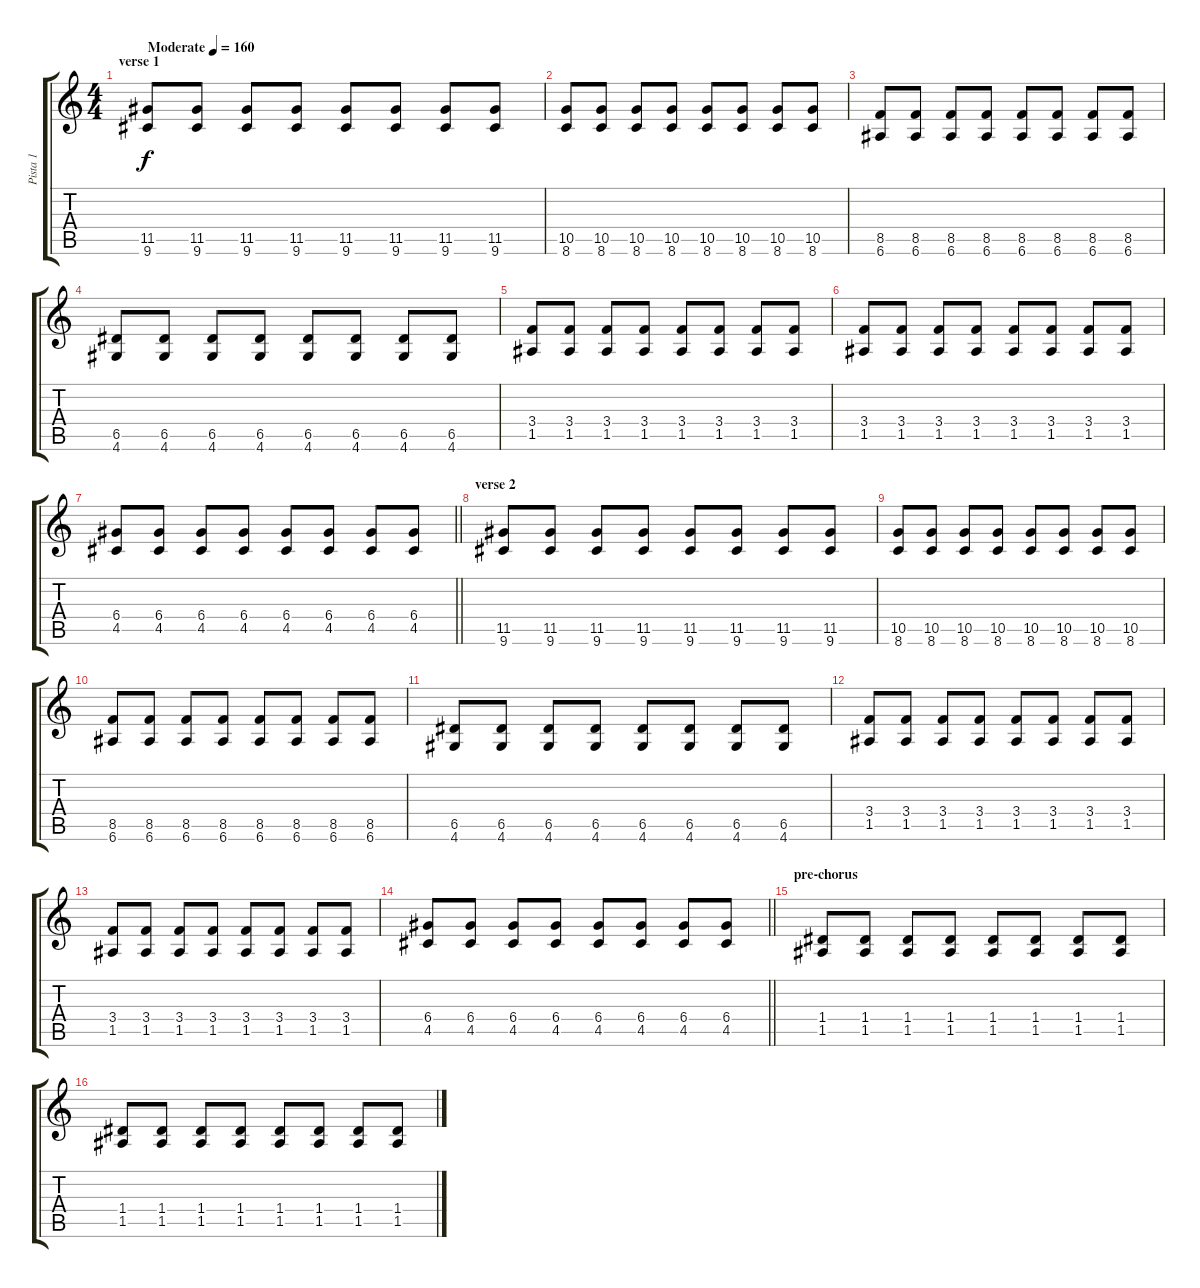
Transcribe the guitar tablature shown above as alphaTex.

\track ("Pista 1" "Pista 1") {instrument overdrivenguitar}
\staff {score tabs}
\tuning (E4 B3 G3 D3 A2 E2) {hide}
\ts (4 4)
\section ("" "verse 1")
\tempo (160 "Moderate")
\clef g2
\ks c
(11.5 9.6).8{dy f instrument overdrivenguitar} (11.5 9.6).8 (11.5 9.6).8 (11.5 9.6).8 (11.5 9.6).8 (11.5 9.6).8 (11.5 9.6).8 (11.5 9.6).8 |
(10.5 8.6).8 (10.5 8.6).8 (10.5 8.6).8 (10.5 8.6).8 (10.5 8.6).8 (10.5 8.6).8 (10.5 8.6).8 (10.5 8.6).8 |
(8.5 6.6).8 (8.5 6.6).8 (8.5 6.6).8 (8.5 6.6).8 (8.5 6.6).8 (8.5 6.6).8 (8.5 6.6).8 (8.5 6.6).8 |
(6.5 4.6).8 (6.5 4.6).8 (6.5 4.6).8 (6.5 4.6).8 (6.5 4.6).8 (6.5 4.6).8 (6.5 4.6).8 (6.5 4.6).8 |
(3.4 1.5).8 (3.4 1.5).8 (3.4 1.5).8 (3.4 1.5).8 (3.4 1.5).8 (3.4 1.5).8 (3.4 1.5).8 (3.4 1.5).8 |
(3.4 1.5).8 (3.4 1.5).8 (3.4 1.5).8 (3.4 1.5).8 (3.4 1.5).8 (3.4 1.5).8 (3.4 1.5).8 (3.4 1.5).8 |
\barLineRight lightlight
(6.4 4.5).8 (6.4 4.5).8 (6.4 4.5).8 (6.4 4.5).8 (6.4 4.5).8 (6.4 4.5).8 (6.4 4.5).8 (6.4 4.5).8 |
\section ("" "verse 2")
(11.5 9.6).8 (11.5 9.6).8 (11.5 9.6).8 (11.5 9.6).8 (11.5 9.6).8 (11.5 9.6).8 (11.5 9.6).8 (11.5 9.6).8 |
(10.5 8.6).8 (10.5 8.6).8 (10.5 8.6).8 (10.5 8.6).8 (10.5 8.6).8 (10.5 8.6).8 (10.5 8.6).8 (10.5 8.6).8 |
(8.5 6.6).8 (8.5 6.6).8 (8.5 6.6).8 (8.5 6.6).8 (8.5 6.6).8 (8.5 6.6).8 (8.5 6.6).8 (8.5 6.6).8 |
(6.5 4.6).8 (6.5 4.6).8 (6.5 4.6).8 (6.5 4.6).8 (6.5 4.6).8 (6.5 4.6).8 (6.5 4.6).8 (6.5 4.6).8 |
(3.4 1.5).8 (3.4 1.5).8 (3.4 1.5).8 (3.4 1.5).8 (3.4 1.5).8 (3.4 1.5).8 (3.4 1.5).8 (3.4 1.5).8 |
(3.4 1.5).8 (3.4 1.5).8 (3.4 1.5).8 (3.4 1.5).8 (3.4 1.5).8 (3.4 1.5).8 (3.4 1.5).8 (3.4 1.5).8 |
\barLineRight lightlight
(6.4 4.5).8 (6.4 4.5).8 (6.4 4.5).8 (6.4 4.5).8 (6.4 4.5).8 (6.4 4.5).8 (6.4 4.5).8 (6.4 4.5).8 |
\section ("" "pre-chorus")
(1.4 1.5).8 (1.4 1.5).8 (1.4 1.5).8 (1.4 1.5).8 (1.4 1.5).8 (1.4 1.5).8 (1.4 1.5).8 (1.4 1.5).8 |
(1.4 1.5).8 (1.4 1.5).8 (1.4 1.5).8 (1.4 1.5).8 (1.4 1.5).8 (1.4 1.5).8 (1.4 1.5).8 (1.4 1.5).8
